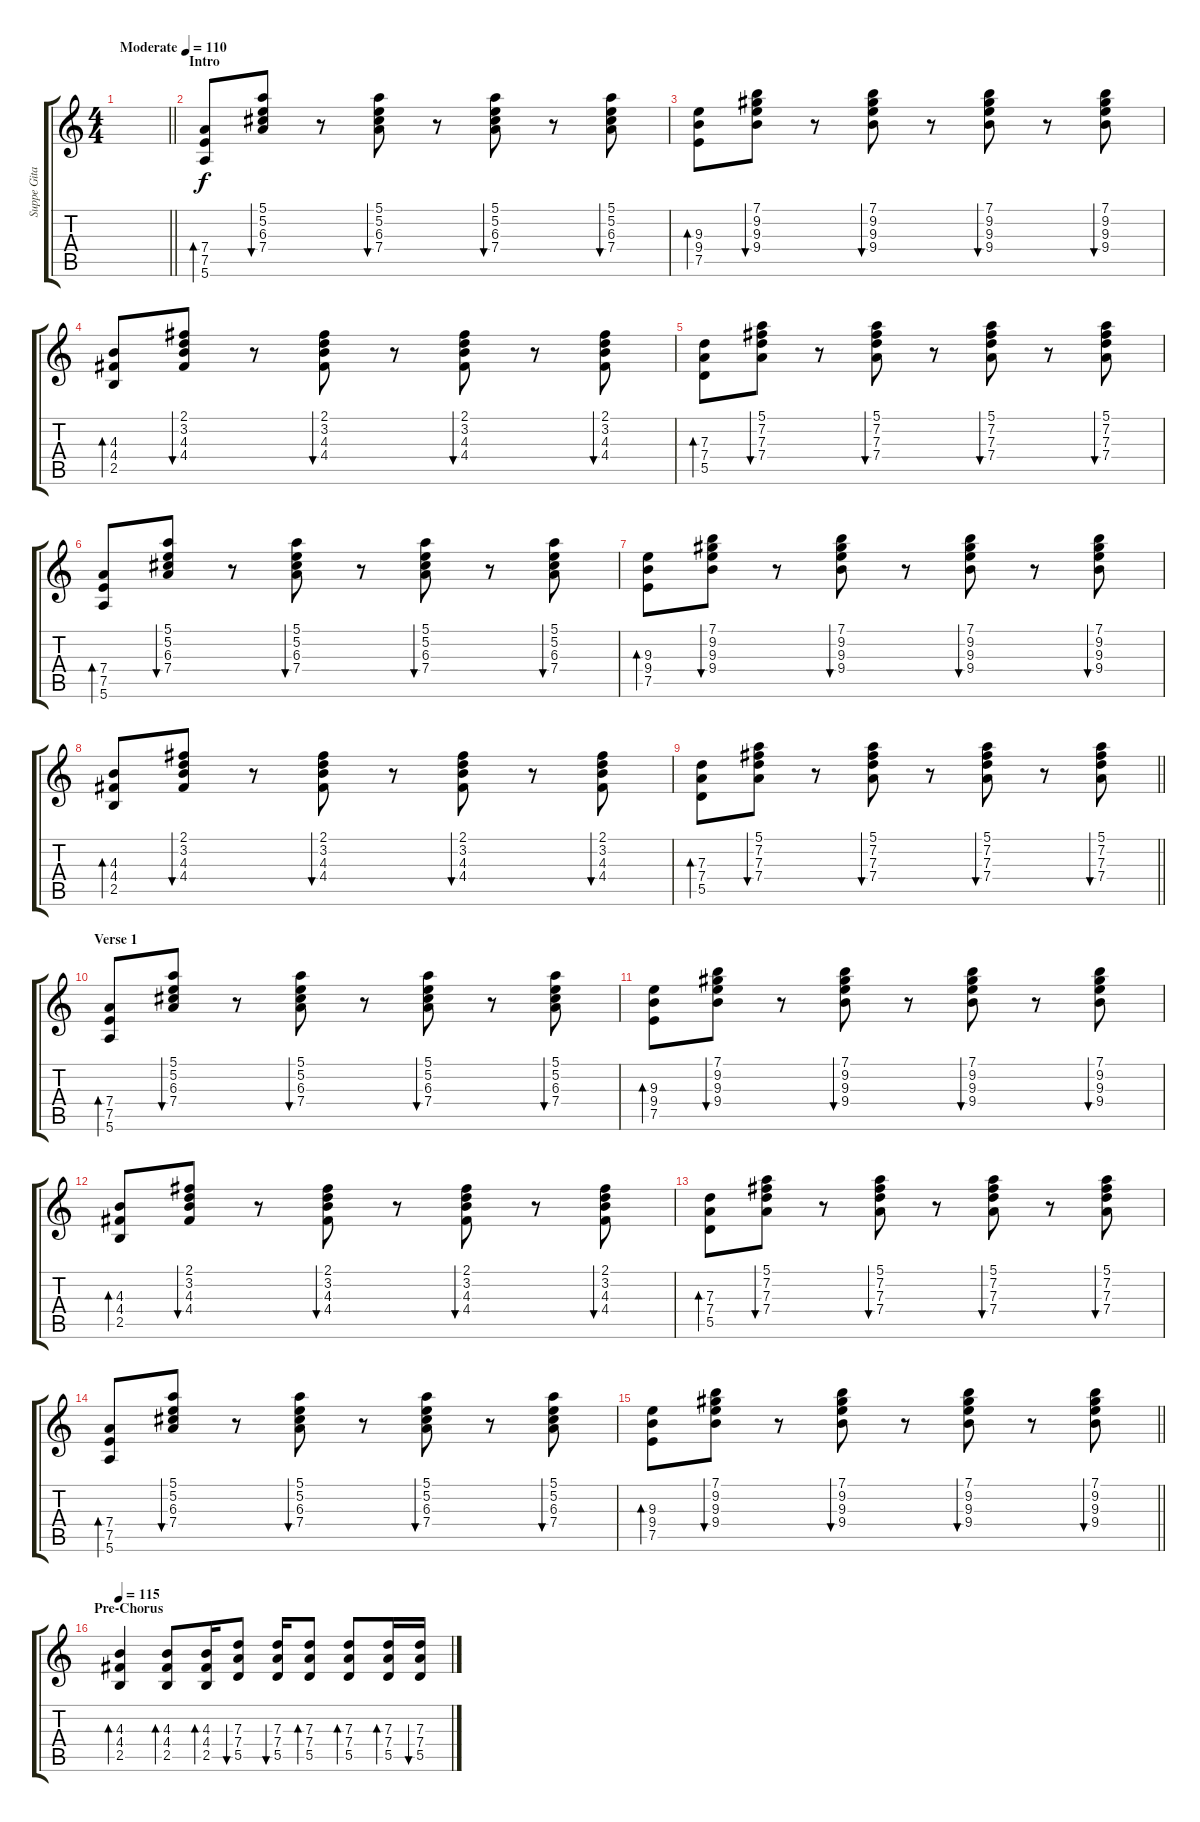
\track ("Suppe Gitarre" "Suppe Gita") {instrument distortionguitar}
\staff {score tabs}
\tuning (E4 B3 G3 D3 A2 E2) {hide}
\ts (4 4)
\tempo (110 "Moderate")
\clef g2
\barLineRight lightlight
\ks c
|
\section ("" "Intro")
(7.4 7.5 5.6).8{bd 60 instrument electricguitarclean} (5.1 5.2 6.3 7.4).8{bu 60} r.8 (5.1 5.2 6.3 7.4).8{bu 60} r.8 (5.1 5.2 6.3 7.4).8{bu 60} r.8 (5.1 5.2 6.3 7.4).8{bu 60} |
(9.3 9.4 7.5).8{bd 60} (7.1 9.2 9.3 9.4).8{bu 60} r.8 (7.1 9.2 9.3 9.4).8{bu 60} r.8 (7.1 9.2 9.3 9.4).8{bu 60} r.8 (7.1 9.2 9.3 9.4).8{bu 60} |
(4.3 4.4 2.5).8{bd 60} (2.1 3.2 4.3 4.4).8{bu 60} r.8 (2.1 3.2 4.3 4.4).8{bu 60} r.8 (2.1 3.2 4.3 4.4).8{bu 60} r.8 (2.1 3.2 4.3 4.4).8{bu 60} |
(7.3 7.4 5.5).8{bd 60} (5.1 7.2 7.3 7.4).8{bu 60} r.8 (5.1 7.2 7.3 7.4).8{bu 60} r.8 (5.1 7.2 7.3 7.4).8{bu 60} r.8 (5.1 7.2 7.3 7.4).8{bu 60} |
(7.4 7.5 5.6).8{bd 60} (5.1 5.2 6.3 7.4).8{bu 60} r.8 (5.1 5.2 6.3 7.4).8{bu 60} r.8 (5.1 5.2 6.3 7.4).8{bu 60} r.8 (5.1 5.2 6.3 7.4).8{bu 60} |
(9.3 9.4 7.5).8{bd 60} (7.1 9.2 9.3 9.4).8{bu 60} r.8 (7.1 9.2 9.3 9.4).8{bu 60} r.8 (7.1 9.2 9.3 9.4).8{bu 60} r.8 (7.1 9.2 9.3 9.4).8{bu 60} |
(4.3 4.4 2.5).8{bd 60} (2.1 3.2 4.3 4.4).8{bu 60} r.8 (2.1 3.2 4.3 4.4).8{bu 60} r.8 (2.1 3.2 4.3 4.4).8{bu 60} r.8 (2.1 3.2 4.3 4.4).8{bu 60} |
\barLineRight lightlight
(7.3 7.4 5.5).8{bd 60} (5.1 7.2 7.3 7.4).8{bu 60} r.8 (5.1 7.2 7.3 7.4).8{bu 60} r.8 (5.1 7.2 7.3 7.4).8{bu 60} r.8 (5.1 7.2 7.3 7.4).8{bu 60} |
\section ("" "Verse 1")
(7.4 7.5 5.6).8{bd 60} (5.1 5.2 6.3 7.4).8{bu 60} r.8 (5.1 5.2 6.3 7.4).8{bu 60} r.8 (5.1 5.2 6.3 7.4).8{bu 60} r.8 (5.1 5.2 6.3 7.4).8{bu 60} |
(9.3 9.4 7.5).8{bd 60} (7.1 9.2 9.3 9.4).8{bu 60} r.8 (7.1 9.2 9.3 9.4).8{bu 60} r.8 (7.1 9.2 9.3 9.4).8{bu 60} r.8 (7.1 9.2 9.3 9.4).8{bu 60} |
(4.3 4.4 2.5).8{bd 60} (2.1 3.2 4.3 4.4).8{bu 60} r.8 (2.1 3.2 4.3 4.4).8{bu 60} r.8 (2.1 3.2 4.3 4.4).8{bu 60} r.8 (2.1 3.2 4.3 4.4).8{bu 60} |
(7.3 7.4 5.5).8{bd 60} (5.1 7.2 7.3 7.4).8{bu 60} r.8 (5.1 7.2 7.3 7.4).8{bu 60} r.8 (5.1 7.2 7.3 7.4).8{bu 60} r.8 (5.1 7.2 7.3 7.4).8{bu 60} |
(7.4 7.5 5.6).8{bd 60} (5.1 5.2 6.3 7.4).8{bu 60} r.8 (5.1 5.2 6.3 7.4).8{bu 60} r.8 (5.1 5.2 6.3 7.4).8{bu 60} r.8 (5.1 5.2 6.3 7.4).8{bu 60} |
\barLineRight lightlight
(9.3 9.4 7.5).8{bd 60} (7.1 9.2 9.3 9.4).8{bu 60} r.8 (7.1 9.2 9.3 9.4).8{bu 60} r.8 (7.1 9.2 9.3 9.4).8{bu 60} r.8 (7.1 9.2 9.3 9.4).8{bu 60} |
\section ("" "Pre-Chorus")
\tempo 115
(4.3 4.4 2.5).4{bd 60 volume 11 instrument distortionguitar} (4.3 4.4 2.5).8{bd 60} (4.3 4.4 2.5).16{bd 60} (7.3 7.4 5.5).8{bu 60} (7.3 7.4 5.5).16{bu 60} (7.3 7.4 5.5).8{bd 60} (7.3 7.4 5.5).8{bd 60} (7.3 7.4 5.5).16{bd 60} (7.3 7.4 5.5).16{bu 60}
